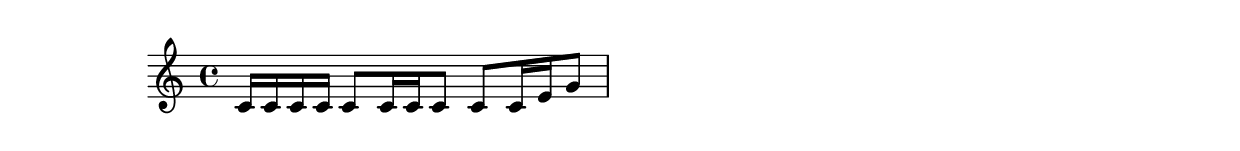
\version "1.5.68"

\header {
    texidoc = "French style beaming. In french beaming, the stems do not go to the outer beams."
}

\score { \notes
\relative c'
	 {
	     \property Voice.Beam \override #'french-beaming = ##t
	     [c16 c c c]
	[c8 c16 c16 c8]
	[c8 c16 e16 g8]

    }}
%% new-chords-done %%